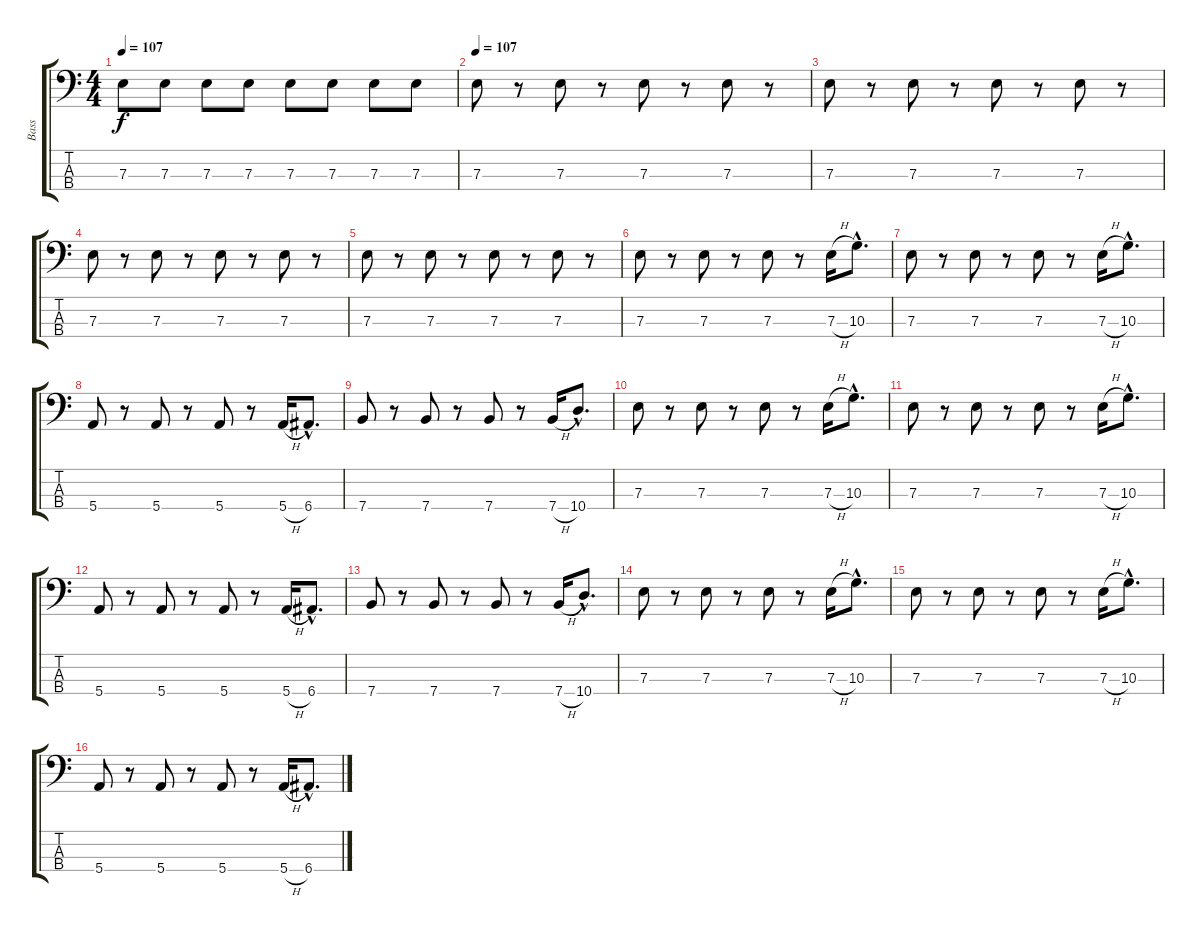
\track ("Bass" "Bass") {instrument electricbasspick}
\staff {score tabs}
\tuning (G2 D2 A1 E1) {hide}
\ts (4 4)
\tempo 107
\clef f4
\ks c
7.3.8{dy f} 7.3.8 7.3.8 7.3.8 7.3.8 7.3.8 7.3.8 7.3.8 |
\tempo 107
7.3.8 r.8 7.3.8 r.8 7.3.8 r.8 7.3.8 r.8 |
7.3.8 r.8 7.3.8 r.8 7.3.8 r.8 7.3.8 r.8 |
7.3.8 r.8 7.3.8 r.8 7.3.8 r.8 7.3.8 r.8 |
7.3.8 r.8 7.3.8 r.8 7.3.8 r.8 7.3.8 r.8 |
7.3.8 r.8 7.3.8 r.8 7.3.8 r.8 7.3{h}.16 10.3{hac}.8{d} |
7.3.8 r.8 7.3.8 r.8 7.3.8 r.8 7.3{h}.16 10.3{hac}.8{d} |
5.4.8 r.8 5.4.8 r.8 5.4.8 r.8 5.4{h}.16 6.4{hac}.8{d} |
7.4.8 r.8 7.4.8 r.8 7.4.8 r.8 7.4{h}.16 10.4{hac}.8{d} |
7.3.8 r.8 7.3.8 r.8 7.3.8 r.8 7.3{h}.16 10.3{hac}.8{d} |
7.3.8 r.8 7.3.8 r.8 7.3.8 r.8 7.3{h}.16 10.3{hac}.8{d} |
5.4.8 r.8 5.4.8 r.8 5.4.8 r.8 5.4{h}.16 6.4{hac}.8{d} |
7.4.8 r.8 7.4.8 r.8 7.4.8 r.8 7.4{h}.16 10.4{hac}.8{d} |
7.3.8 r.8 7.3.8 r.8 7.3.8 r.8 7.3{h}.16 10.3{hac}.8{d} |
7.3.8 r.8 7.3.8 r.8 7.3.8 r.8 7.3{h}.16 10.3{hac}.8{d} |
5.4.8 r.8 5.4.8 r.8 5.4.8 r.8 5.4{h}.16 6.4{hac}.8{d}
